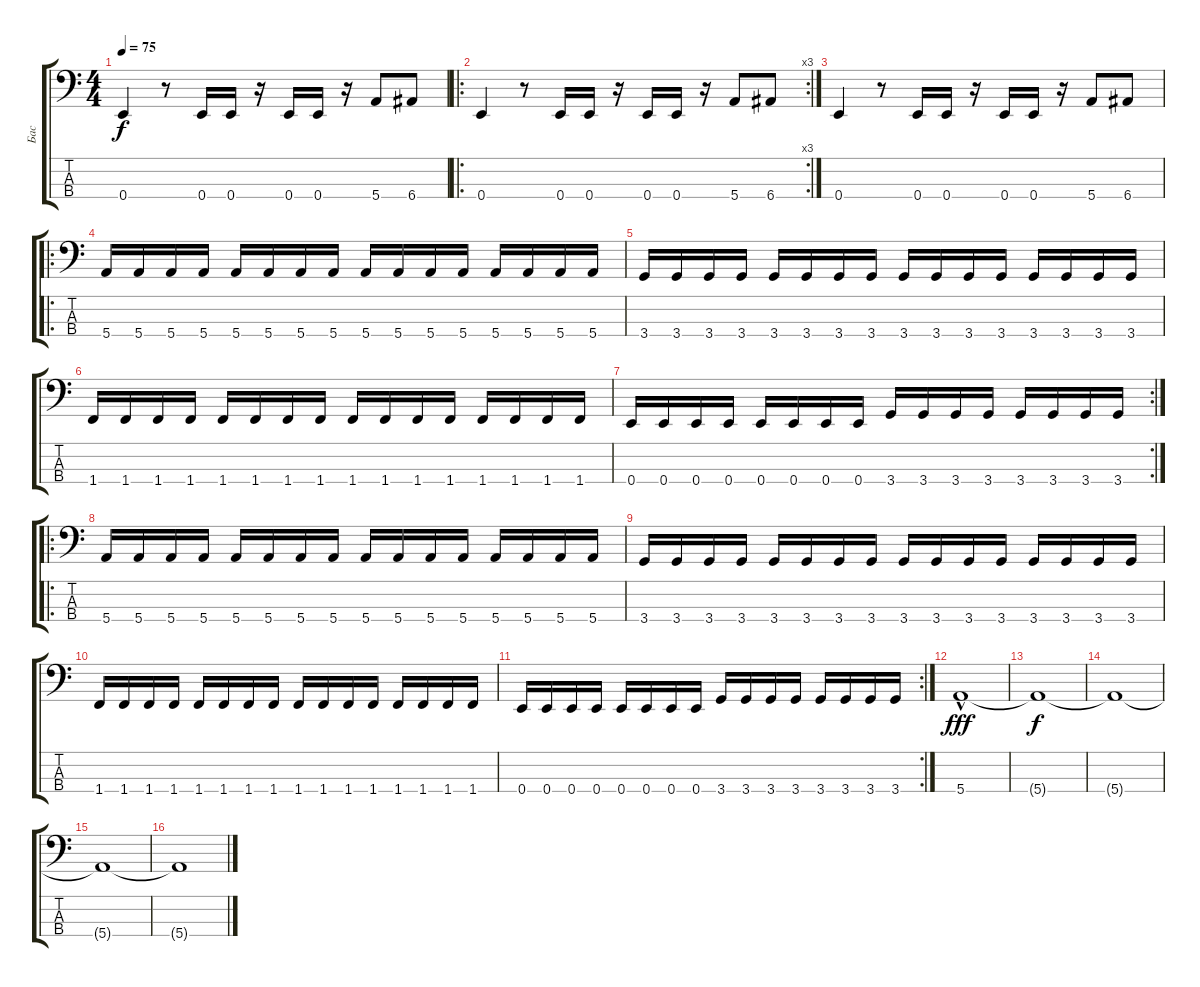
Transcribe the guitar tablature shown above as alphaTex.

\track ("Бас" "Бас") {instrument electricbassfinger}
\staff {score tabs}
\tuning (G2 D2 A1 E1) {hide}
\ts (4 4)
\tempo 75
\clef f4
\ks c
0.4.4{dy f} r.8 0.4.16 0.4.16 r.16 0.4.16 0.4.16 r.16 5.4.8 6.4.8 |
\ro
\rc 3
0.4.4 r.8 0.4.16 0.4.16 r.16 0.4.16 0.4.16 r.16 5.4.8 6.4.8 |
0.4.4 r.8 0.4.16 0.4.16 r.16 0.4.16 0.4.16 r.16 5.4.8 6.4.8 |
\ro
5.4.16 5.4.16 5.4.16 5.4.16 5.4.16 5.4.16 5.4.16 5.4.16 5.4.16 5.4.16 5.4.16 5.4.16 5.4.16 5.4.16 5.4.16 5.4.16 |
3.4.16 3.4.16 3.4.16 3.4.16 3.4.16 3.4.16 3.4.16 3.4.16 3.4.16 3.4.16 3.4.16 3.4.16 3.4.16 3.4.16 3.4.16 3.4.16 |
1.4.16 1.4.16 1.4.16 1.4.16 1.4.16 1.4.16 1.4.16 1.4.16 1.4.16 1.4.16 1.4.16 1.4.16 1.4.16 1.4.16 1.4.16 1.4.16 |
\rc 2
0.4.16 0.4.16 0.4.16 0.4.16 0.4.16 0.4.16 0.4.16 0.4.16 3.4.16 3.4.16 3.4.16 3.4.16 3.4.16 3.4.16 3.4.16 3.4.16 |
\ro
5.4.16 5.4.16 5.4.16 5.4.16 5.4.16 5.4.16 5.4.16 5.4.16 5.4.16 5.4.16 5.4.16 5.4.16 5.4.16 5.4.16 5.4.16 5.4.16 |
3.4.16 3.4.16 3.4.16 3.4.16 3.4.16 3.4.16 3.4.16 3.4.16 3.4.16 3.4.16 3.4.16 3.4.16 3.4.16 3.4.16 3.4.16 3.4.16 |
1.4.16 1.4.16 1.4.16 1.4.16 1.4.16 1.4.16 1.4.16 1.4.16 1.4.16 1.4.16 1.4.16 1.4.16 1.4.16 1.4.16 1.4.16 1.4.16 |
\rc 2
0.4.16 0.4.16 0.4.16 0.4.16 0.4.16 0.4.16 0.4.16 0.4.16 3.4.16 3.4.16 3.4.16 3.4.16 3.4.16 3.4.16 3.4.16 3.4.16 |
5.4{hac}.1{dy fff} |
5.4{t}.1{dy f} |
5.4{t}.1 |
5.4{t}.1 |
5.4{t}.1
